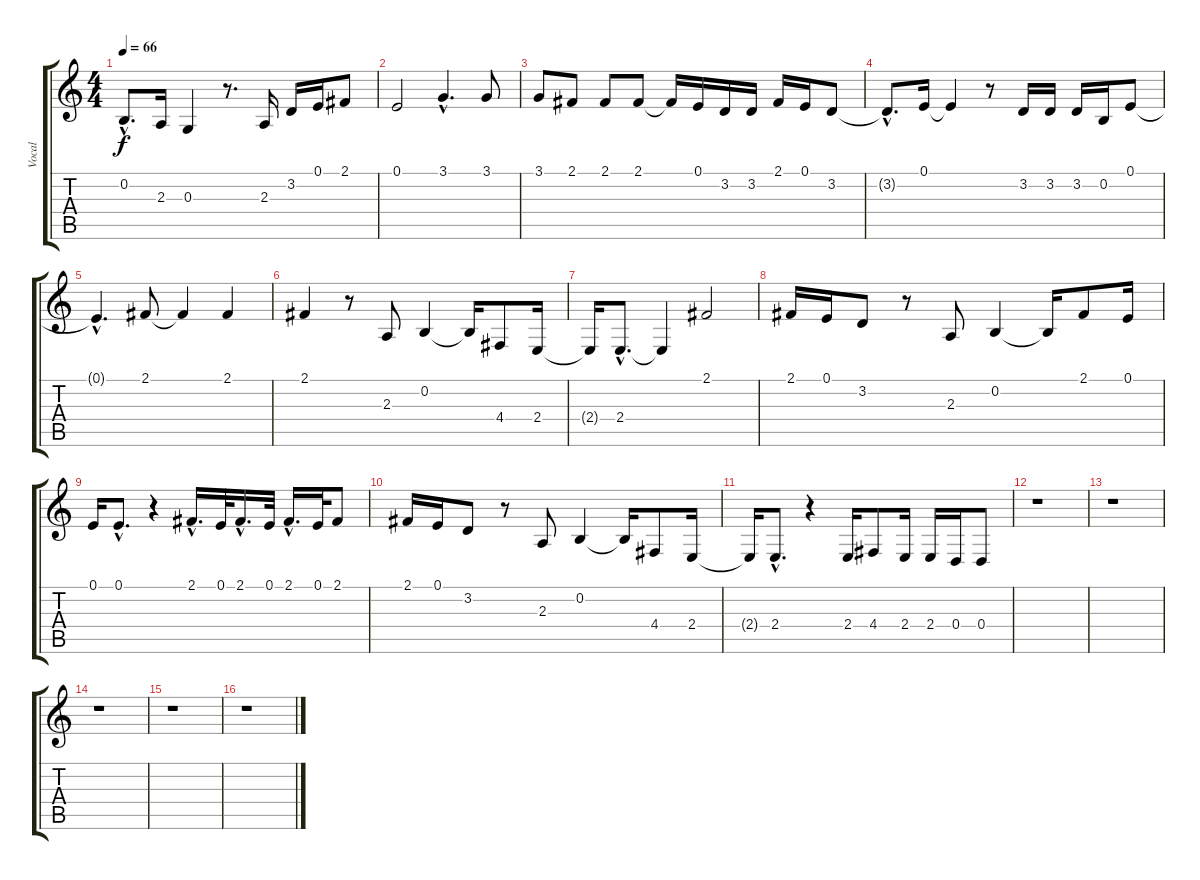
\track ("Vocal" "Vocal") {instrument oboe}
\staff {score tabs}
\tuning (E4 B3 G3 D3 A2 E2) {hide}
\ts (4 4)
\tempo 66
\clef g2
\ks c
0.2{hac}.8{d dy f} 2.3.16 0.3.4 r.8{d} 2.3.16 3.2.16 0.1.16 2.1.8 |
0.1.2 3.1{hac}.4{d} 3.1.8 |
3.1.8 2.1.8 2.1.8 2.1.8 2.1{t}.16 0.1.16 3.2.16 3.2.16 2.1.16 0.1.16 3.2.8 |
3.2{hac t}.8{d} 0.1.16 0.1{t}.4 r.8 3.2.16 3.2.16 3.2.16 0.2.16 0.1.8 |
0.1{hac t}.4{d} 2.1.8 2.1{t}.4 2.1.4 |
2.1.4 r.8 2.3.8 0.2.4 0.2{t}.16 4.4.8 2.4.16 |
2.4{t}.16 2.4{hac}.8{d} 2.4{t}.4 2.1.2 |
2.1.16 0.1.16 3.2.8 r.8 2.3.8 0.2.4 0.2{t}.16 2.1.8 0.1.16 |
0.1.16 0.1{hac}.8{d} r.4 2.1{hac}.16{d} 0.1.32 2.1{hac}.16{d} 0.1.32 2.1{hac}.16{d} 0.1.32 2.1.8 |
2.1.16 0.1.16 3.2.8 r.8 2.3.8 0.2.4 0.2{t}.16 4.4.8 2.4.16 |
2.4{t}.16 2.4{hac}.8{d} r.4 2.4.16 4.4.8 2.4.16 2.4.16 0.4.16 0.4.8 |
r.1 |
r.1 |
r.1 |
r.1 |
r.1
